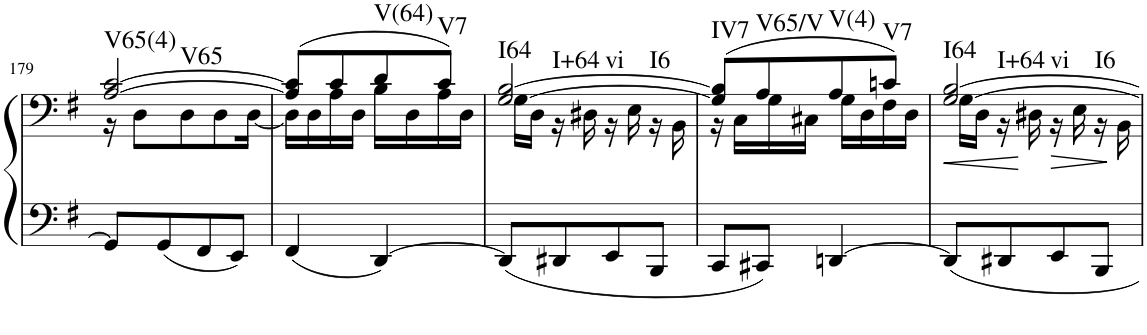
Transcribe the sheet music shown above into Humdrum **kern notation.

**kern	**kern	**dynam	**harte
*part1	*part1	*part1	*part1
*staff2	*staff1	*staff1/2	*
*I"Piano	*	*	*
*I'Pno	*	*	*
!!LO:PB:g=z
*clefF4	*clefF4	*	*
*k[f#]	*k[f#]	*	*
*G:	*G:	*	*
*M2/4	*M2/4	*	*
=179	=179	=179	=179
*^	*^	*	*
!	!	!	!	!	!LO:H:n=1:kt=V65(4)
!	!	!	!	!	!LO:H:n=2:kt=V65
2ryy	8GG/L]	[2A/ [2c/	16r	.	N N
.	.	.	8D\L	.	.
.	8GG/	.	.	.	.
.	.	.	8D\	.	.
.	8FF#/	.	.	.	.
.	.	.	8D\	.	.
.	8EE/J	.	.	.	.
.	.	.	[16D\Jk	.	.
=180	=180	=180	=180	=180	=180
2ryy	4FF#/	(8A/] 8c/]L	16D\LL]	.	.
.	.	.	16D\	.	.
.	.	8c/	16A\	.	.
.	.	.	16D\JJ	.	.
!	!	!	!	!	!LO:H:kt=V(64)
.	[4DD/	8d/	16B\LL	.	N
.	.	.	16D\	.	.
!	!	!	!	!	!LO:H:kt=V7
.	.	8c/J)	16A\	.	N
.	.	.	16D\JJ	.	.
=181	=181	=181	=181	=181	=181
!	!	!	!	!	!LO:H:n=1:kt=I64
!	!	!	!	!	!LO:H:n=2:kt=I+64
!	!	!	!	!	!LO:H:n=3:kt=vi
!	!	!	!	!	!LO:H:n=4:kt=I6
2ryy	8DD/L]	[2G/ [2B/	16G\LL	.	N N N N
.	.	.	16D\JJ	.	.
.	8DD#X/	.	16r	.	.
.	.	.	16D#X\	.	.
.	8EE/	.	16r	.	.
.	.	.	16E\	.	.
.	8BBB/J	.	16r	.	.
.	.	.	16BB\	.	.
=182	=182	=182	=182	=182	=182
!	!	!	!	!	!LO:H:kt=IV7
2ryy	8CC/L	(8G/] 8B/]L	16r	.	N
.	.	.	16C\LL	.	.
!	!	!	!	!	!LO:H:kt=V65/V
.	8CC#X/J	8A/	16G\	.	N
.	.	.	16C#X\JJ	.	.
!	!	!	!	!	!LO:H:kt=V(4)
.	[4DDn/	8A/	16G\LL	.	N
.	.	.	16D\	.	.
!	!	!	!	!	!LO:H:kt=V7
.	.	8cn/J)	16F#\	.	N
.	.	.	16D\JJ	.	.
=183	=183	=183	=183	=183	=183
!	!	!	!	!LO:HP:b	!LO:H:n=1:kt=I64
!	!	!	!	!	!LO:H:n=2:kt=I+64
!	!	!	!	!	!LO:H:n=3:kt=vi
!	!	!	!	!	!LO:H:n=4:kt=I6
2ryy	8DD/L]	[2G/ [2B/	16G\LL	<	N N N N
.	.	.	16D\JJ	.	.
.	8DD#X/	.	16r	.	.
.	.	.	16D#X\	[	.
!	!	!	!	!LO:HP:b	!
.	8EE/	.	16r	>	.
.	.	.	16E\	.	.
.	8BBB/J	.	16r	.	.
.	.	.	16BB\	]	.
*v	*v	*	*	*	*
*	*v	*v	*	*
=	=	=	=
*-	*-	*-	*-
